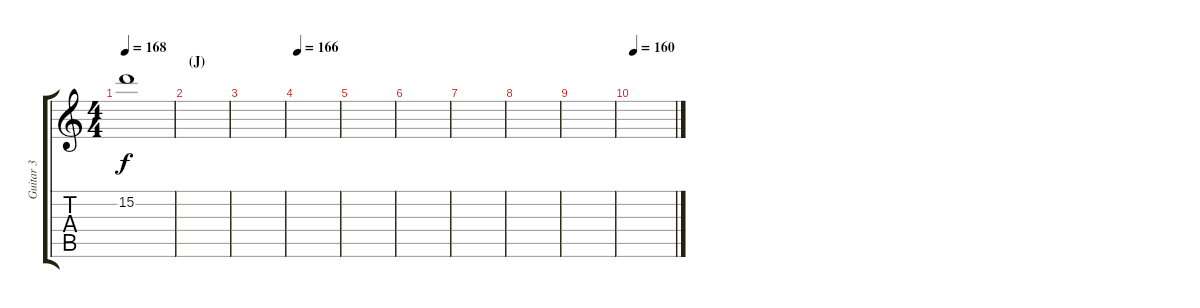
\track ("Guitar 3" "Guitar 3") {instrument acousticguitarsteel}
\staff {score tabs}
\tuning (E4 B3 G3 D3 A2 E2) {hide}
\ts (4 4)
\tempo 168
\clef g2
\ks c
15.2{t}.1{dy f} |
\section ("" "(J)")
|
|
\tempo 166
|
|
|
|
|
|
\tempo 160
